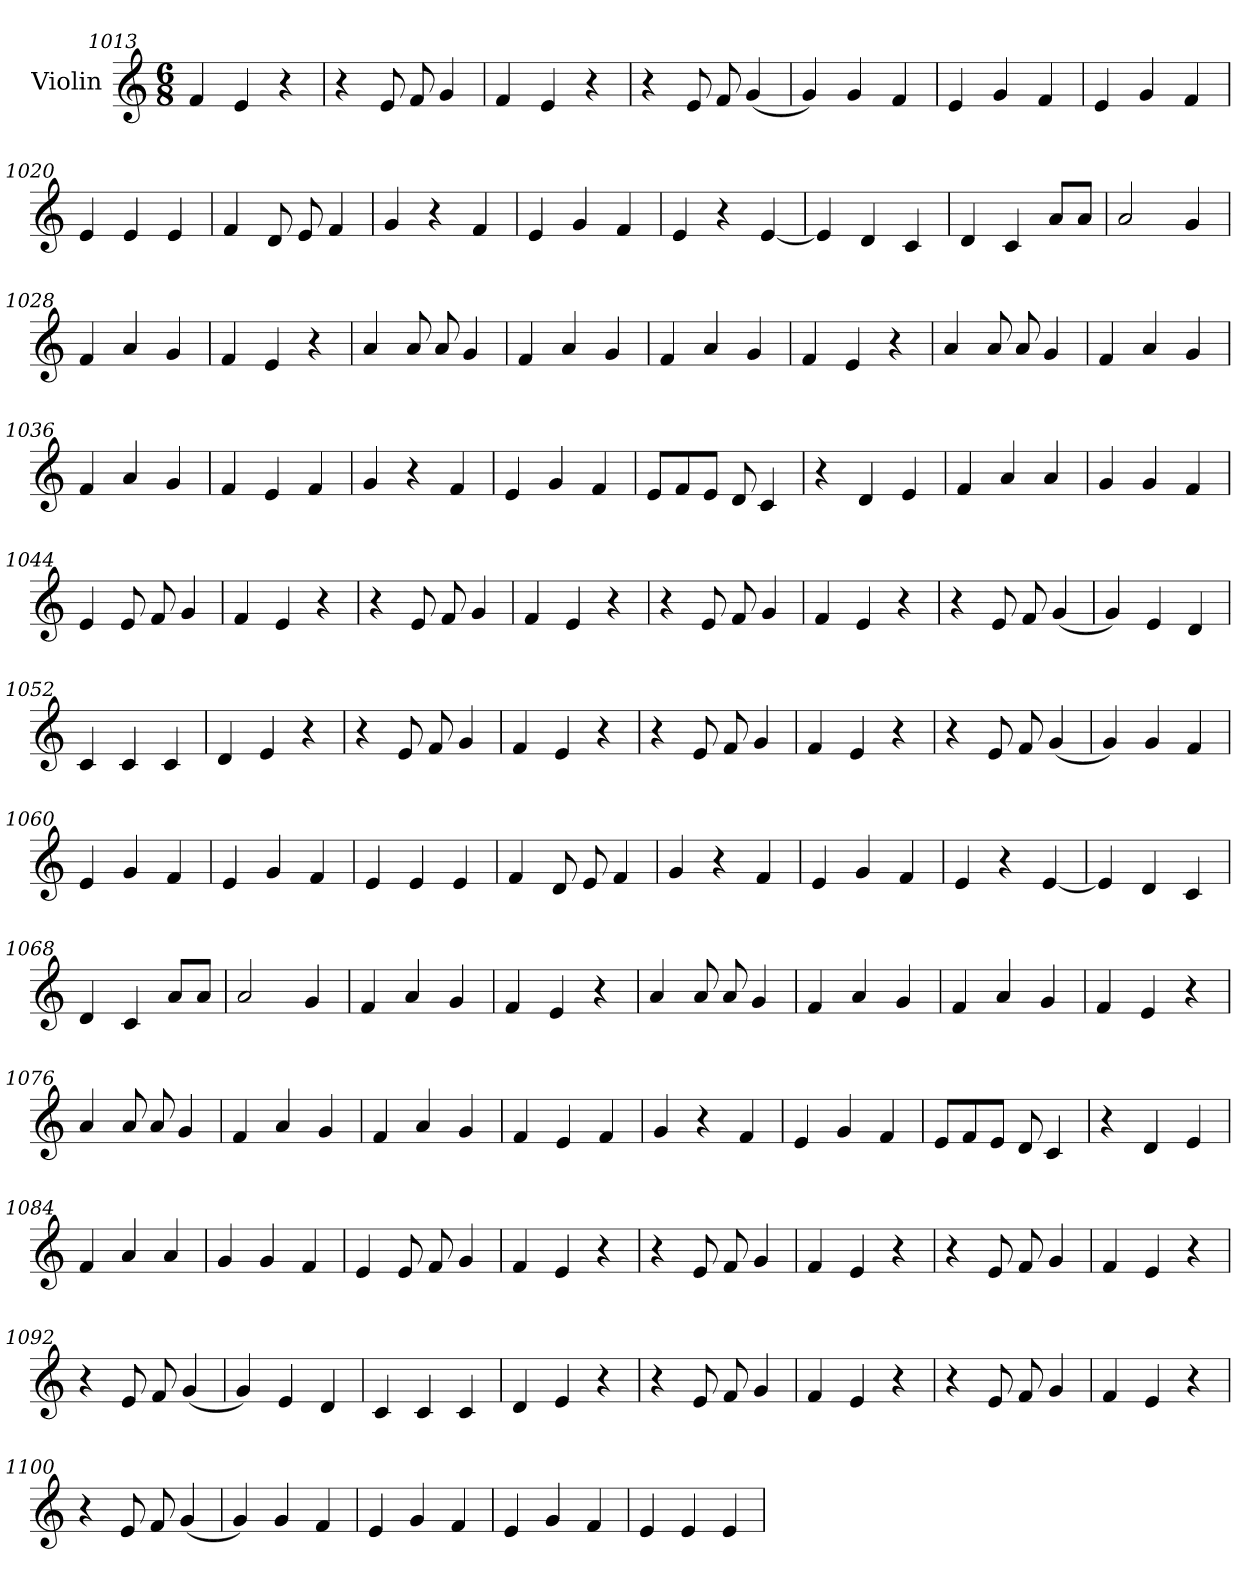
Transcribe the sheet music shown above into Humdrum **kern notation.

**kern
*part1
*staff1
*I"Violin
*clefG2
*k[]
*C:
*M6/8
=1013
4f/
4e/
4r
!!LO:PB:g=z
=1014
4r
8e/
8f/
4g/
=1015
4f/
4e/
4r
=1016
4r
8e/
8f/
(4g/
=1017
4g/)
4g/
4f/
!!LO:PB:g=z
=1018
4e/
4g/
4f/
=1019
4e/
4g/
4f/
=1020
4e/
4e/
4e/
!!LO:PB:g=z
=1021
4f/
8d/
8e/
4f/
=1022
4g/
4r
4f/
=1023
4e/
4g/
4f/
=1024
4e/
4r
[4e/
!!LO:PB:g=z
=1025
4e/]
4d/
4c/
=1026
4d/
4c/
8a/L
8a/J
!!LO:PB:g=z
=1027
2a/
4g/
=1028
4f/
4a/
4g/
=1029
4f/
4e/
4r
=1030
4a/
8a/
8a/
4g/
=1031
4f/
4a/
4g/
!!LO:PB:g=z
=1032
4f/
4a/
4g/
=1033
4f/
4e/
4r
=1034
4a/
8a/
8a/
4g/
!!LO:PB:g=z
=1035
4f/
4a/
4g/
=1036
4f/
4a/
4g/
=1037
4f/
4e/
4f/
=1038
4g/
4r
4f/
=1039
4e/
4g/
4f/
=1040
8e/L
8f/
8e/J
8d/
4c/
!!LO:PB:g=z
=1041
4r
4d/
4e/
=1042
4f/
4a/
4a/
=1043
4g/
4g/
4f/
=1044
4e/
8e/
8f/
4g/
=1045
4f/
4e/
4r
!!LO:PB:g=z
=1046
4r
8e/
8f/
4g/
=1047
4f/
4e/
4r
!!LO:PB:g=z
=1048
4r
8e/
8f/
4g/
=1049
4f/
4e/
4r
=1050
4r
8e/
8f/
(4g/
=1051
4g/)
4e/
4d/
=1052
4c/
4c/
4c/
!!LO:PB:g=z
=1053
4d/
4e/
4r
=1054
4r
8e/
8f/
4g/
!!LO:PB:g=z
=1055
4f/
4e/
4r
=1056
4r
8e/
8f/
4g/
=1057
4f/
4e/
4r
=1058
4r
8e/
8f/
(4g/
=1059
4g/)
4g/
4f/
!!LO:PB:g=z
=1060
4e/
4g/
4f/
=1061
4e/
4g/
4f/
!!LO:PB:g=z
=1062
4e/
4e/
4e/
=1063
4f/
8d/
8e/
4f/
=1064
4g/
4r
4f/
=1065
4e/
4g/
4f/
=1066
4e/
4r
[4e/
!!LO:PB:g=z
=1067
4e/]
4d/
4c/
=1068
4d/
4c/
8a/L
8a/J
!!LO:PB:g=z
=1069
2a/
4g/
=1070
4f/
4a/
4g/
=1071
4f/
4e/
4r
=1072
4a/
8a/
8a/
4g/
=1073
4f/
4a/
4g/
!!LO:PB:g=z
=1074
4f/
4a/
4g/
=1075
4f/
4e/
4r
!!LO:PB:g=z
=1076
4a/
8a/
8a/
4g/
=1077
4f/
4a/
4g/
=1078
4f/
4a/
4g/
=1079
4f/
4e/
4f/
=1080
4g/
4r
4f/
!!LO:PB:g=z
=1081
4e/
4g/
4f/
=1082
8e/L
8f/
8e/J
8d/
4c/
!!LO:PB:g=z
=1083
4r
4d/
4e/
=1084
4f/
4a/
4a/
=1085
4g/
4g/
4f/
=1086
4e/
8e/
8f/
4g/
=1087
4f/
4e/
4r
!!LO:PB:g=z
=1088
4r
8e/
8f/
4g/
=1089
4f/
4e/
4r
!!LO:PB:g=z
=1090
4r
8e/
8f/
4g/
=1091
4f/
4e/
4r
=1092
4r
8e/
8f/
(4g/
=1093
4g/)
4e/
4d/
=1094
4c/
4c/
4c/
=1095
4d/
4e/
4r
=1096
4r
8e/
8f/
4g/
!!LO:PB:g=z
=1097
4f/
4e/
4r
=1098
4r
8e/
8f/
4g/
=1099
4f/
4e/
4r
=1100
4r
8e/
8f/
(4g/
=1101
4g/)
4g/
4f/
!!LO:PB:g=z
=1102
4e/
4g/
4f/
=1103
4e/
4g/
4f/
!!LO:PB:g=z
=1104
4e/
4e/
4e/
=
*-
